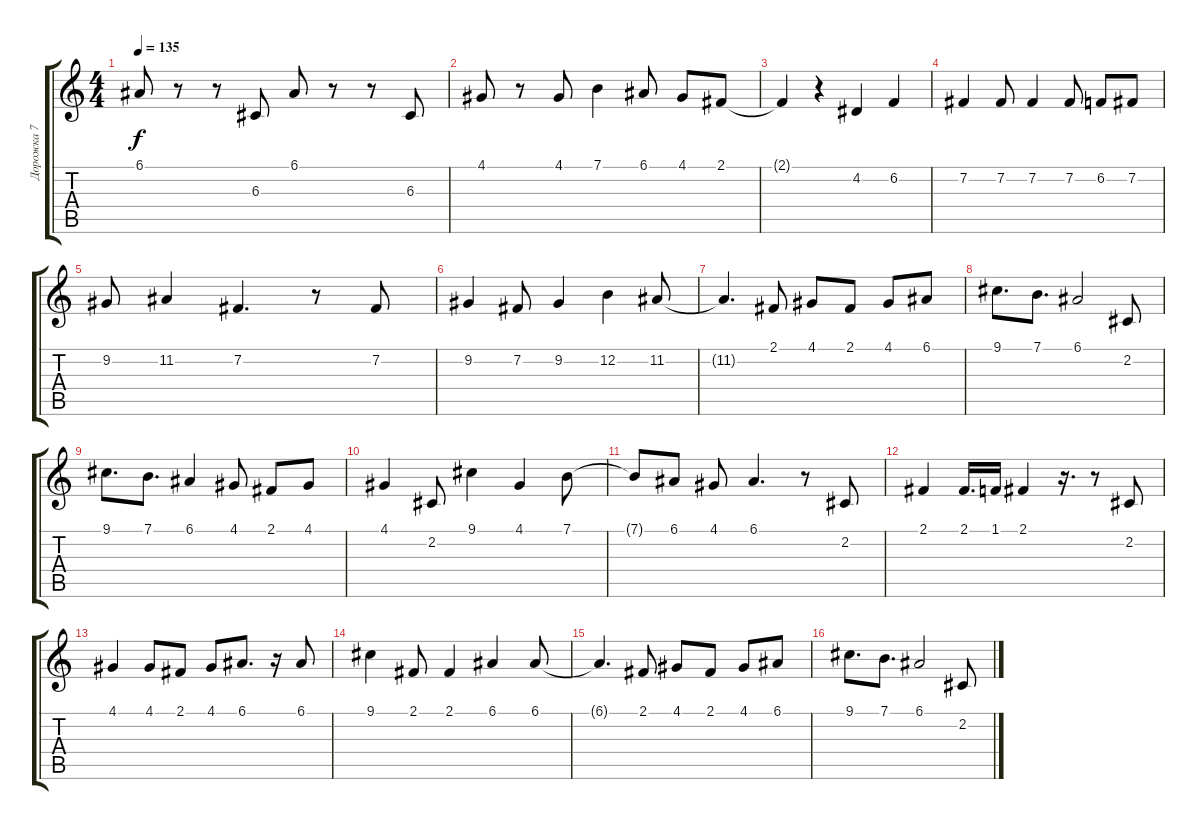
\track ("Дорожка 7" "Дорожка 7") {instrument synthvoice}
\staff {score tabs}
\tuning (E4 B3 G3 D3 A2 E2) {hide}
\ts (4 4)
\tempo 135
\clef g2
\ks c
6.1.8{dy f} r.8 r.8 6.3.8 6.1.8 r.8 r.8 6.3.8 |
4.1.8 r.8 4.1.8 7.1.4 6.1.8 4.1.8 2.1.8 |
2.1{t}.4 r.4 4.2.4 6.2.4 |
7.2.4 7.2.8 7.2.4 7.2.8 6.2.8 7.2.8 |
9.2.8 11.2.4 7.2.4{d} r.8 7.2.8 |
9.2.4 7.2.8 9.2.4 12.2.4 11.2.8 |
11.2{t}.4{d} 2.1.8 4.1.8 2.1.8 4.1.8 6.1.8 |
9.1.8{d} 7.1.8{d} 6.1.2 2.2.8 |
9.1.8{d} 7.1.8{d} 6.1.4 4.1.8 2.1.8 4.1.8 |
4.1.4 2.2.8 9.1.4 4.1.4 7.1.8 |
7.1{t}.8 6.1.8 4.1.8 6.1.4{d} r.8 2.2.8 |
2.1.4 2.1.16{d} 1.1.16 2.1.4 r.16{d} r.8 2.2.8 |
4.1.4 4.1.8 2.1.8 4.1.8 6.1.8{d} r.16 6.1.8 |
9.1.4 2.1.8 2.1.4 6.1.4 6.1.8 |
6.1{t}.4{d} 2.1.8 4.1.8 2.1.8 4.1.8 6.1.8 |
9.1.8{d} 7.1.8{d} 6.1.2 2.2.8
